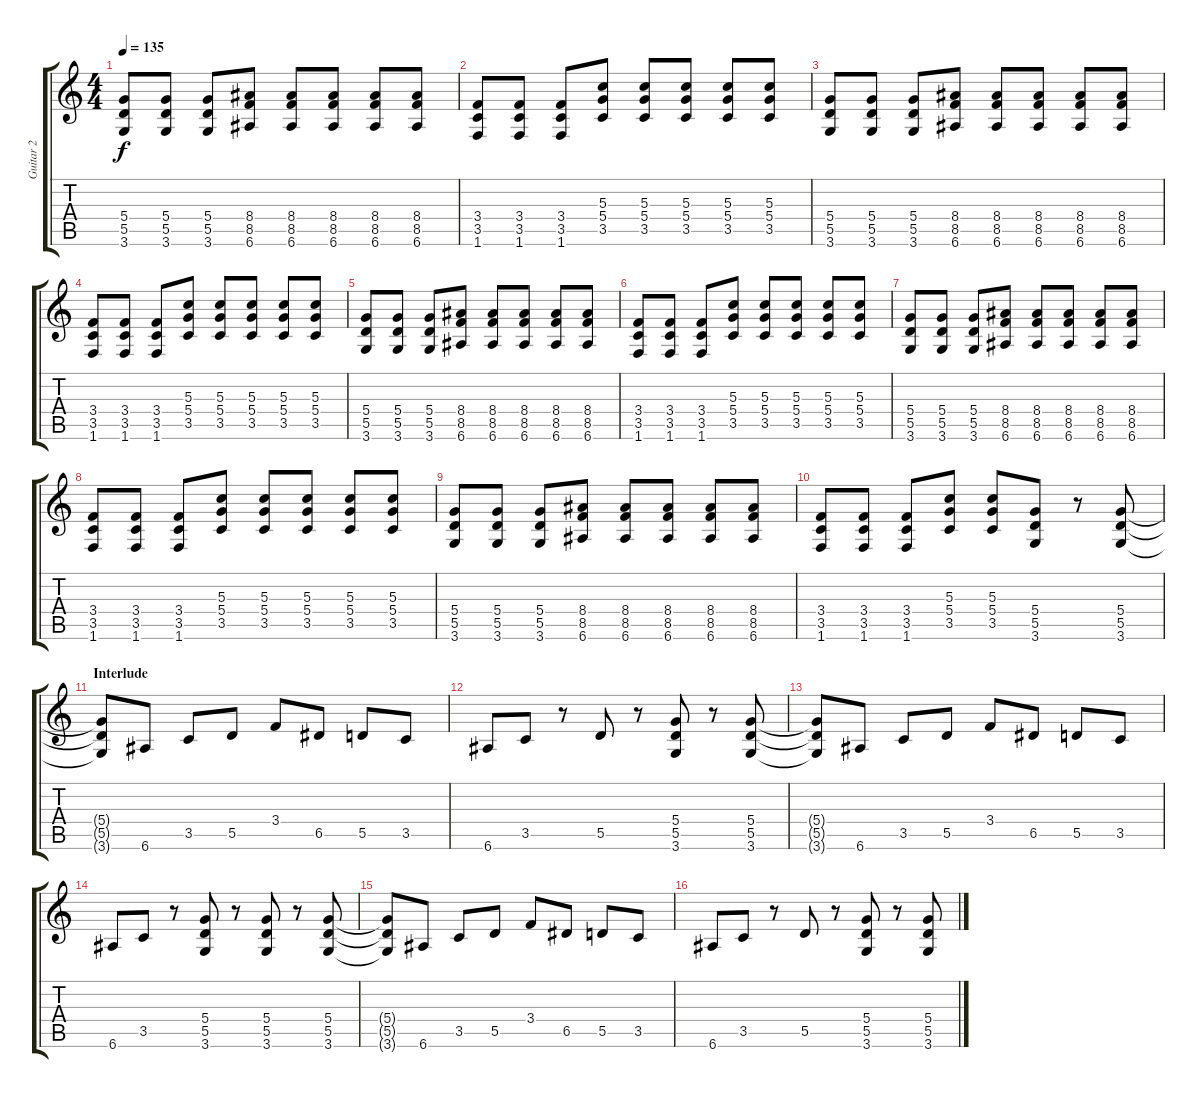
\track ("Guitar 2" "Guitar 2") {instrument distortionguitar}
\staff {score tabs}
\tuning (E4 B3 G3 D3 A2 E2) {hide}
\ts (4 4)
\tempo 135
\clef g2
\ks c
(5.4 5.5 3.6).8{dy f} (5.4 5.5 3.6).8 (5.4 5.5 3.6).8 (8.4 8.5 6.6).8 (8.4 8.5 6.6).8 (8.4 8.5 6.6).8 (8.4 8.5 6.6).8 (8.4 8.5 6.6).8 |
(3.4 3.5 1.6).8 (3.4 3.5 1.6).8 (3.4 3.5 1.6).8 (5.3 5.4 3.5).8 (5.3 5.4 3.5).8 (5.3 5.4 3.5).8 (5.3 5.4 3.5).8 (5.3 5.4 3.5).8 |
(5.4 5.5 3.6).8 (5.4 5.5 3.6).8 (5.4 5.5 3.6).8 (8.4 8.5 6.6).8 (8.4 8.5 6.6).8 (8.4 8.5 6.6).8 (8.4 8.5 6.6).8 (8.4 8.5 6.6).8 |
(3.4 3.5 1.6).8 (3.4 3.5 1.6).8 (3.4 3.5 1.6).8 (5.3 5.4 3.5).8 (5.3 5.4 3.5).8 (5.3 5.4 3.5).8 (5.3 5.4 3.5).8 (5.3 5.4 3.5).8 |
(5.4 5.5 3.6).8 (5.4 5.5 3.6).8 (5.4 5.5 3.6).8 (8.4 8.5 6.6).8 (8.4 8.5 6.6).8 (8.4 8.5 6.6).8 (8.4 8.5 6.6).8 (8.4 8.5 6.6).8 |
(3.4 3.5 1.6).8 (3.4 3.5 1.6).8 (3.4 3.5 1.6).8 (5.3 5.4 3.5).8 (5.3 5.4 3.5).8 (5.3 5.4 3.5).8 (5.3 5.4 3.5).8 (5.3 5.4 3.5).8 |
(5.4 5.5 3.6).8 (5.4 5.5 3.6).8 (5.4 5.5 3.6).8 (8.4 8.5 6.6).8 (8.4 8.5 6.6).8 (8.4 8.5 6.6).8 (8.4 8.5 6.6).8 (8.4 8.5 6.6).8 |
(3.4 3.5 1.6).8 (3.4 3.5 1.6).8 (3.4 3.5 1.6).8 (5.3 5.4 3.5).8 (5.3 5.4 3.5).8 (5.3 5.4 3.5).8 (5.3 5.4 3.5).8 (5.3 5.4 3.5).8 |
(5.4 5.5 3.6).8 (5.4 5.5 3.6).8 (5.4 5.5 3.6).8 (8.4 8.5 6.6).8 (8.4 8.5 6.6).8 (8.4 8.5 6.6).8 (8.4 8.5 6.6).8 (8.4 8.5 6.6).8 |
(3.4 3.5 1.6).8 (3.4 3.5 1.6).8 (3.4 3.5 1.6).8 (5.3 5.4 3.5).8 (5.3 5.4 3.5).8 (5.4 5.5 3.6).8 r.8 (5.4 5.5 3.6).8 |
\section ("" "Interlude")
(5.4{t} 5.5{t} 3.6{t}).8 6.6.8 3.5.8 5.5.8 3.4.8 6.5.8 5.5.8 3.5.8 |
6.6.8 3.5.8 r.8 5.5.8 r.8 (5.4 5.5 3.6).8 r.8 (5.4 5.5 3.6).8 |
(5.4{t} 5.5{t} 3.6{t}).8 6.6.8 3.5.8 5.5.8 3.4.8 6.5.8 5.5.8 3.5.8 |
6.6.8 3.5.8 r.8 (5.4 5.5 3.6).8 r.8 (5.4 5.5 3.6).8 r.8 (5.4 5.5 3.6).8 |
(5.4{t} 5.5{t} 3.6{t}).8 6.6.8 3.5.8 5.5.8 3.4.8 6.5.8 5.5.8 3.5.8 |
6.6.8 3.5.8 r.8 5.5.8 r.8 (5.4 5.5 3.6).8 r.8 (5.4 5.5 3.6).8
